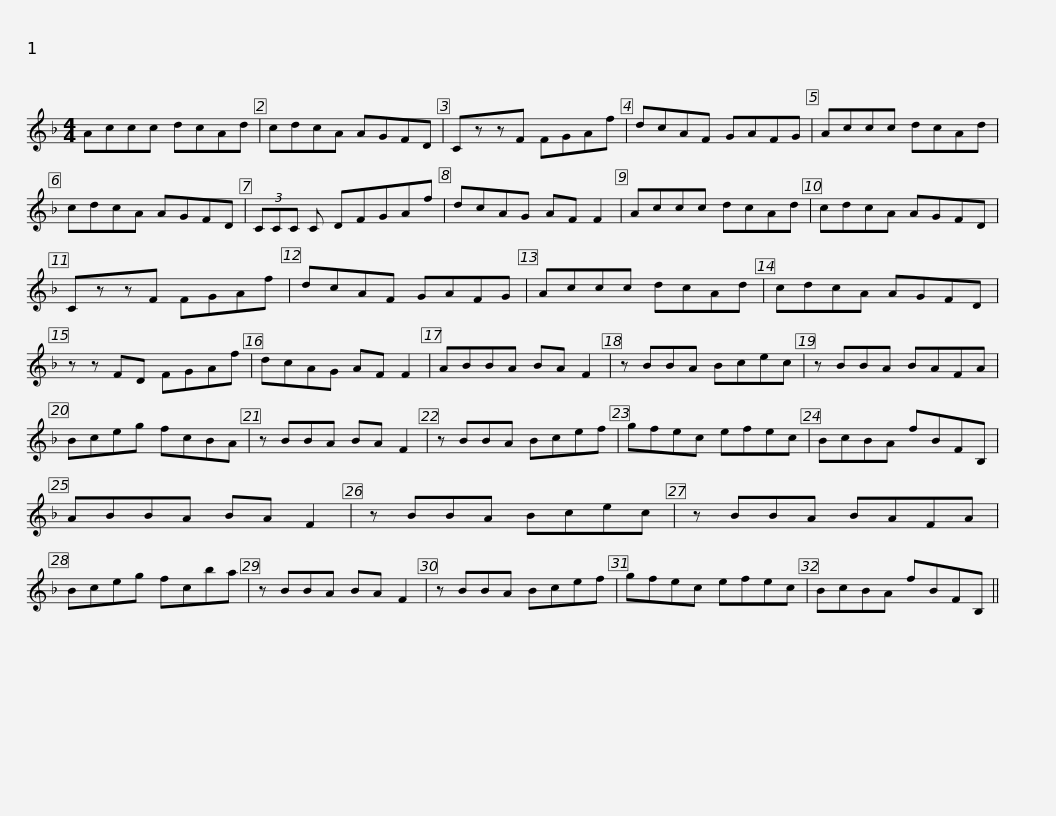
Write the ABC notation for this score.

X:1
L:1/8
M:4/4
I:linebreak $
K:F
V:1 treble
V:1
 Accc dcAd | cdcA AGFD | CzzF FGAf | dcAF GAFG | Accc dcAd |$ %5
 cdcA AGFD | (3CCC C DFGAf | dcAG AF F2 | Accc dcAd | cdcA AGFD |$ %10
 CzzF FGAf | dcAF GAFG | Accc dcAd | cdcA AGFD | z z FD FGAf |$ %15
 dcAG AF F2 | ABBA BA F2 | z BBA Bcec | z BBA BAFA | Bceg fcBA | %20
 z BBA BA F2 |$ z BBA Bcef | gfec efec | BcBA fBFB, | ABBA BA F2 | %25
 z BBA Bcec | z BBA BAFA |$ Bceg fcba | z BBA BA F2 | z BBA Bcef | %30
 gfec efec | BcBA fBFB, || %32
